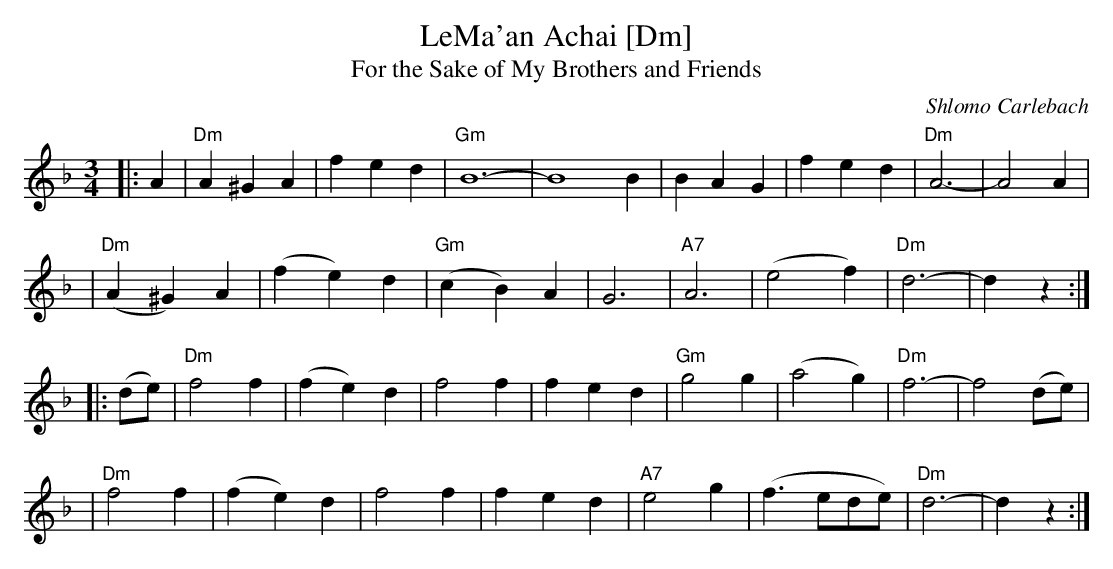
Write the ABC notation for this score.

X:1
T: LeMa'an Achai [Dm]
T: For the Sake of My Brothers and Friends
C: Shlomo Carlebach
M: 3/4
L: 1/4
K: Dm
|: A \
| "Dm"A ^G A | f e d | "Gm"B6- | B4 B \
| B A G | f e d | "Dm"A3- | A2 A |
| "Dm"(A ^G) A | (f e) d | "Gm"(c B) A | G3 \
| "A7"A3 | (e2 f) | "Dm"d3- | dz :|
|: (d/e/) \
| "Dm"f2 f | (f e) d | f2 f | f e d \
| "Gm"g2 g | (a2 g) | "Dm"f3- | f2 (d/e/) |
| "Dm"f2 f | (f e) d | f2 f | f e d \
| "A7"e2 g | (f3/2 e/d/e/) | "Dm"d3- | dz :|
